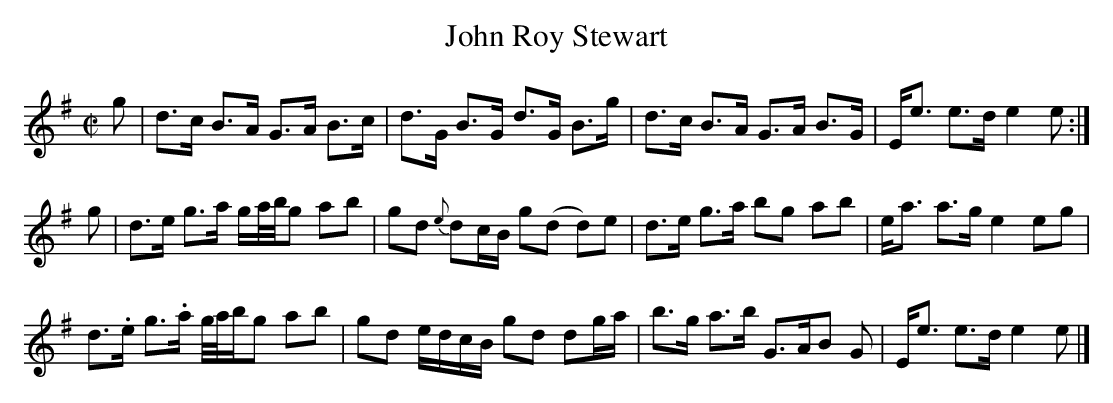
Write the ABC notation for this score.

X:1
T:John Roy Stewart
M:C|
K:Em
g|\
d>c B>A G>A B>c| d>G B>G d>G B>g| d>c B>A G>A B>G| E<e e>d e2e:|
g|\
d>e g>a g/a//b//g ab| gd {e}dc/B/ g(d d)e|\
d>e g>a bg ab| e<a a>g e2 eg|
d>.e g>.a g//a//b/g ab| gd e/d/c/B/ gd dg/a/|\
b>g a>b G>AB G| E<e e>d e2e|]
